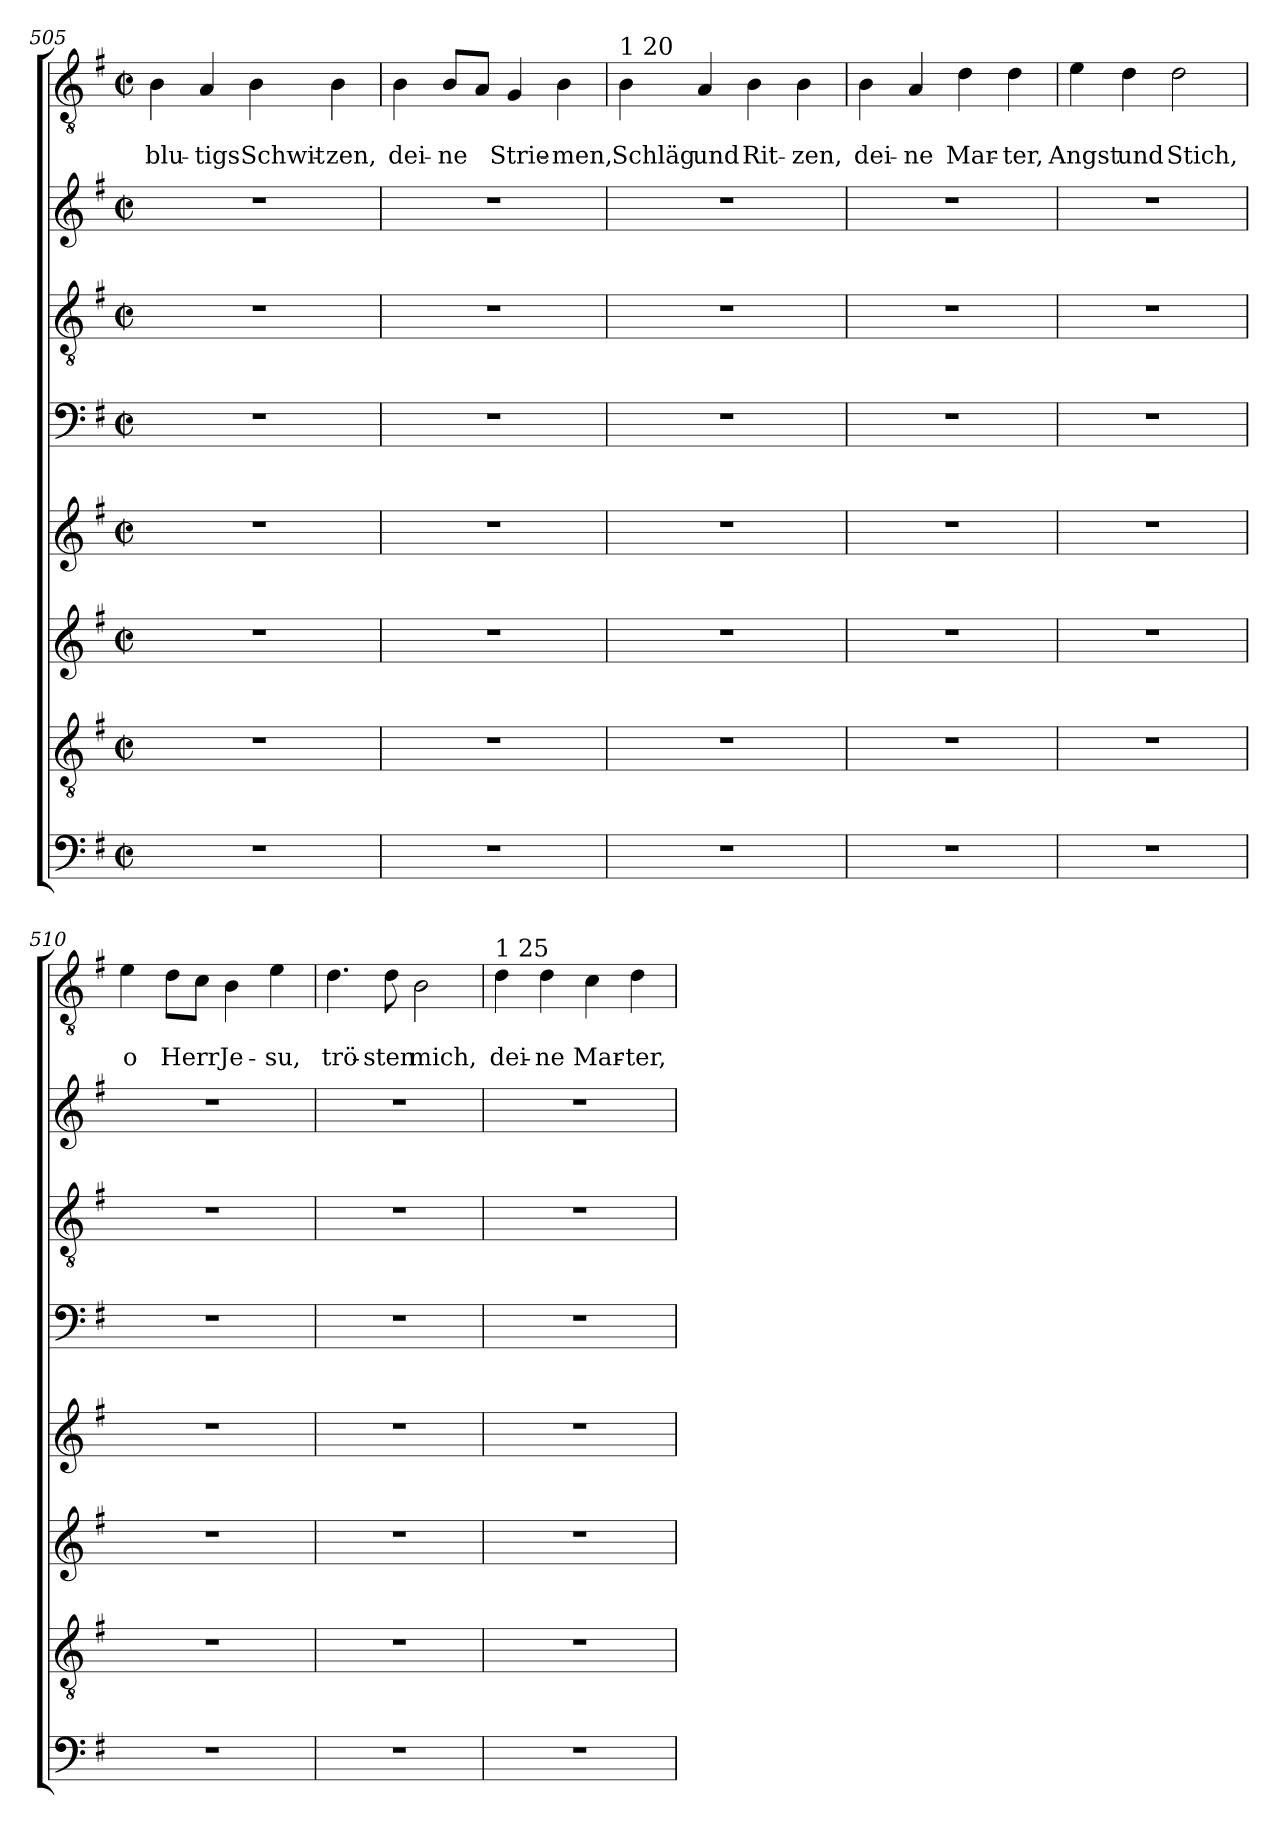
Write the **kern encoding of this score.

**kern	**kern	**kern	**kern	**kern	**kern	**kern	**kern	**text	**text
*part8	*part7	*part6	*part5	*part4	*part3	*part2	*part1	*part1	*part1
*staff8	*staff7	*staff6	*staff5	*staff4	*staff3	*staff2	*staff1	*staff1	*staff1
*clefF4	*clefGv2	*clefG2	*clefG2	*clefF4	*clefGv2	*clefG2	*clefGv2	*	*
*k[f#]	*k[f#]	*k[f#]	*k[f#]	*k[f#]	*k[f#]	*k[f#]	*k[f#]	*	*
*G:	*G:	*G:	*G:	*G:	*G:	*G:	*G:	*	*
*M2/2	*M2/2	*M2/2	*M2/2	*M2/2	*M2/2	*M2/2	*M2/2	*	*
*met(c|)	*met(c|)	*met(c|)	*met(c|)	*met(c|)	*met(c|)	*met(c|)	*met(c|)	*	*
=505	=505	=505	=505	=505	=505	=505	=505	=505	=505
!	!	!	!	!	!	!	!	!	!LO:LY:b
1r	1r	1r	1r	1r	1r	1r	4B\	.	blu-
!	!	!	!	!	!	!	!	!	!LO:LY:b
.	.	.	.	.	.	.	4A/	.	-tigs
!	!	!	!	!	!	!	!	!	!LO:LY:b
.	.	.	.	.	.	.	4B\	.	Schwit-
!	!	!	!	!	!	!	!	!	!LO:LY:b
.	.	.	.	.	.	.	4B\	.	-zen,
=506	=506	=506	=506	=506	=506	=506	=506	=506	=506
!	!	!	!	!	!	!	!	!	!LO:LY:b
1r	1r	1r	1r	1r	1r	1r	4B\	.	dei-
!	!	!	!	!	!	!	!	!	!LO:LY:b
.	.	.	.	.	.	.	8B/L	.	-ne
.	.	.	.	.	.	.	8A/J	.	.
!	!	!	!	!	!	!	!	!	!LO:LY:b
.	.	.	.	.	.	.	4G/	.	Strie-
!	!	!	!	!	!	!	!	!	!LO:LY:b
.	.	.	.	.	.	.	4B\	.	-men,
!!LO:LB:g=z
=507	=507	=507	=507	=507	=507	=507	=507	=507	=507
!	!	!	!	!	!	!	!LO:TX:a:t=1 20	!	!
!	!	!	!	!	!	!	!	!	!LO:LY:b
1r	1r	1r	1r	1r	1r	1r	4B\	.	Schläg
!	!	!	!	!	!	!	!	!	!LO:LY:b
.	.	.	.	.	.	.	4A/	.	und
!	!	!	!	!	!	!	!	!	!LO:LY:b
.	.	.	.	.	.	.	4B\	.	Rit-
!	!	!	!	!	!	!	!	!	!LO:LY:b
.	.	.	.	.	.	.	4B\	.	-zen,
=508	=508	=508	=508	=508	=508	=508	=508	=508	=508
!	!	!	!	!	!	!	!	!	!LO:LY:b
1r	1r	1r	1r	1r	1r	1r	4B\	.	dei-
!	!	!	!	!	!	!	!	!	!LO:LY:b
.	.	.	.	.	.	.	4A/	.	-ne
!	!	!	!	!	!	!	!	!	!LO:LY:b
.	.	.	.	.	.	.	4d\	.	Mar-
!	!	!	!	!	!	!	!	!	!LO:LY:b
.	.	.	.	.	.	.	4d\	.	-ter,
=509	=509	=509	=509	=509	=509	=509	=509	=509	=509
!	!	!	!	!	!	!	!	!	!LO:LY:b
1r	1r	1r	1r	1r	1r	1r	4e\	.	Angst
!	!	!	!	!	!	!	!	!	!LO:LY:b
.	.	.	.	.	.	.	4d\	.	und
!	!	!	!	!	!	!	!	!	!LO:LY:b
.	.	.	.	.	.	.	2d\	.	Stich,
=510	=510	=510	=510	=510	=510	=510	=510	=510	=510
!	!	!	!	!	!	!	!	!	!LO:LY:b
1r	1r	1r	1r	1r	1r	1r	4e\	.	o
!	!	!	!	!	!	!	!	!	!LO:LY:b
.	.	.	.	.	.	.	8d\L	.	Herr
.	.	.	.	.	.	.	8c\J	.	.
!	!	!	!	!	!	!	!	!	!LO:LY:b
.	.	.	.	.	.	.	4B\	.	Je-
!	!	!	!	!	!	!	!	!	!LO:LY:b
.	.	.	.	.	.	.	4e\	.	-su,
=511	=511	=511	=511	=511	=511	=511	=511	=511	=511
!	!	!	!	!	!	!	!	!	!LO:LY:b
1r	1r	1r	1r	1r	1r	1r	4.d\	.	trö-
!	!	!	!	!	!	!	!	!	!LO:LY:b
.	.	.	.	.	.	.	8d\	.	-sten
!	!	!	!	!	!	!	!	!	!LO:LY:b
.	.	.	.	.	.	.	2B\	.	mich,
!!LO:LB:g=z
=512	=512	=512	=512	=512	=512	=512	=512	=512	=512
!	!	!	!	!	!	!	!LO:TX:a:t=1 25	!	!
!	!	!	!	!	!	!	!	!	!LO:LY:b
1r	1r	1r	1r	1r	1r	1r	4d\	.	dei-
!	!	!	!	!	!	!	!	!	!LO:LY:b
.	.	.	.	.	.	.	4d\	.	-ne
!	!	!	!	!	!	!	!	!	!LO:LY:b
.	.	.	.	.	.	.	4c\	.	Mar-
!	!	!	!	!	!	!	!	!	!LO:LY:b
.	.	.	.	.	.	.	4d\	.	-ter,
=	=	=	=	=	=	=	=	=	=
*-	*-	*-	*-	*-	*-	*-	*-	*-	*-
